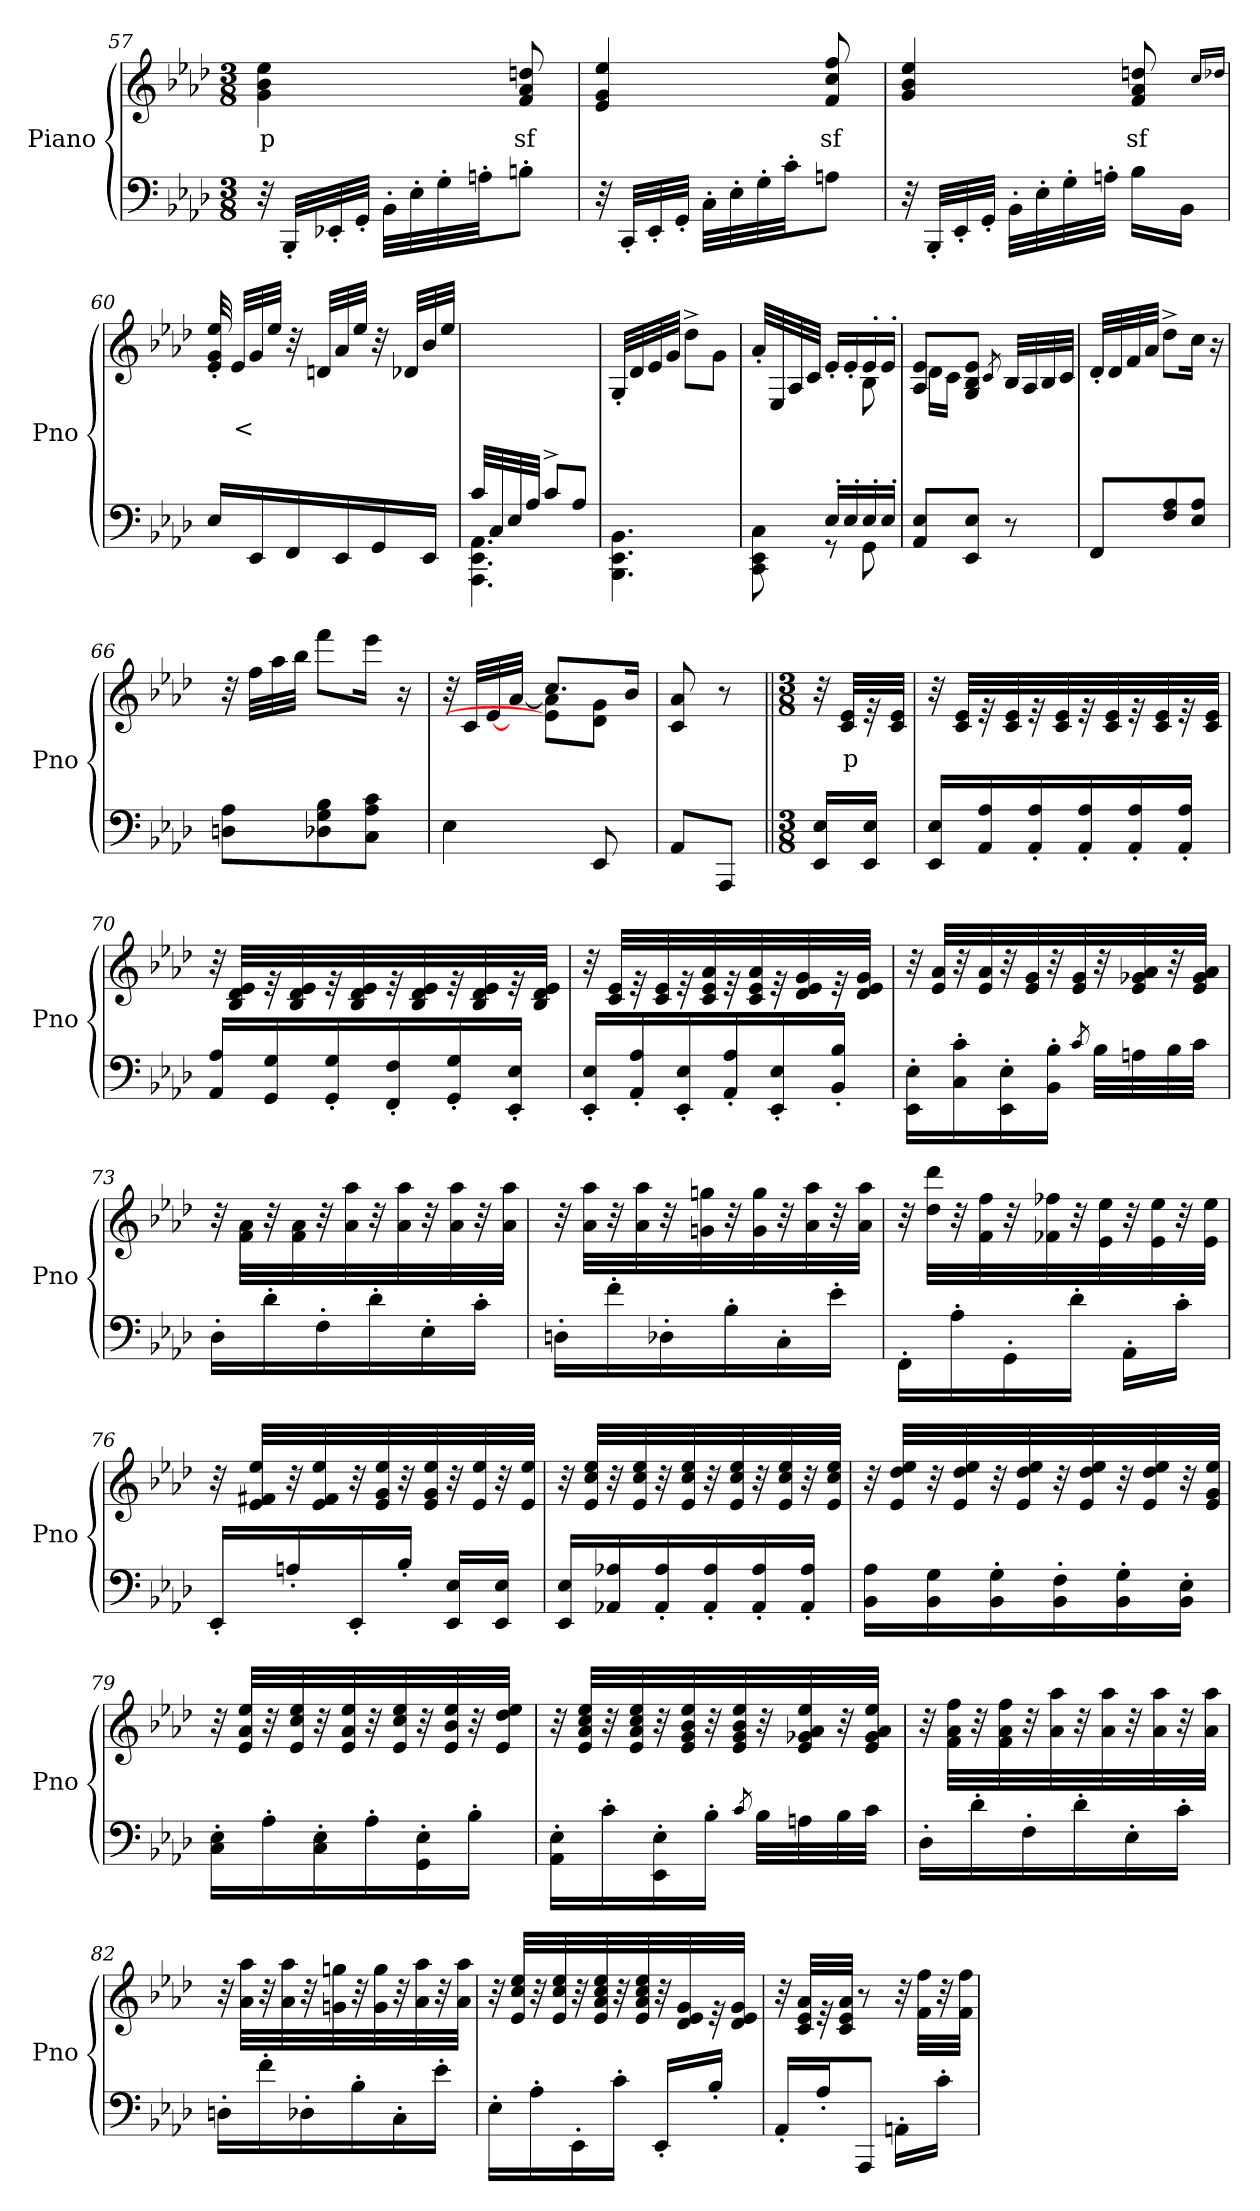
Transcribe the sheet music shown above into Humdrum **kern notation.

**kern	**kern	**text
*part2	*part1	*part1
*staff2	*staff1	*staff1
*I"Piano	*I"Piano	*
*I'Pno	*I'Pno	*
*clefF4	*clefG2	*
*k[b-e-a-d-]	*k[b-e-a-d-]	*
*A-:	*A-:	*
*M3/8	*M3/8	*
=57	=57	=57
32r	4g\ 4b-\ 4ee-\	p
32BBB-'/LLL	.	.
32EE-X'/	.	.
32GG'/JJJ	.	.
32BB-'\LLL	.	.
32E-'\	.	.
32G'\	.	.
32An'\JJ	.	.
8Bn'\J	8f/ 8a-/ 8ddn/	sf
=58	=58	=58
32r	4e-/ 4g/ 4ee-/	.
32CC'/LLL	.	.
32EE-'/	.	.
32GG'/JJJ	.	.
32C'\LLL	.	.
32E-'\	.	.
32G'\	.	.
32c'\JJ	.	.
8An\J	8f/ 8cc/ 8ff/	sf
!!LO:LB:g=z
=59	=59	=59
32r	4g/ 4b-/ 4ee-/	.
32BBB-'/LLL	.	.
32EE-'/	.	.
32GG'/JJJ	.	.
32BB-'\LLL	.	.
32E-'\	.	.
32G'\	.	.
32An'\JJJ	.	.
16B-\LL	8f/ 8a-/ 8ddn/	sf
16BB-\JJ	.	.
.	16qcc/LL	.
.	16qdd-X/JJ	.
=60	=60	=60
16E-/LL	32e-/' 32g/' 32ee-/'	.
.	32e-/LLL	<
16EE-/	32g/	.
.	32ee-/JJJ	.
16FF/	32r	.
.	32dn/LLL	.
16EE-/	32a-/	.
.	32ee-/JJJ	.
16GG/	32r	.
.	32d-X/LLL	.
16EE-/JJ	32b-/	.
.	32ee-/JJJ	.
=61	=61	=61
*^	*	*
32c/LLL	4.AAA-\ 4.EE-\ 4.AA-\	4.ryy	.
32C/	.	.	.
32E-/	.	.	.
32A-/JJJ	.	.	.
8c^/L	.	.	.
8A-/J	.	.	.
*v	*v	*	*
=62	=62	=62
4.BBB-\ 4.EE-\ 4.BB-\	32G'/LLL	.
.	32d-/	.
.	32e-/	.
.	32g/JJJ	.
.	8dd-^\L	.
.	8g\J	.
=63	=63	=63
*^	*^	*
8ryy	8CC\ 8EE-\ 8C\	32a-'/LLL	4ryy	.
.	.	32E-/	.	.
.	.	32A-/	.	.
.	.	32c/JJJ	.	.
16E-'/LL	8r	16e-'/LL	.	.
16E-'/	.	16e-'/	.	.
16E-'/	8GG\	16e-'/	8B-\	.
16E-'/JJ	.	16e-'/JJ	.	.
*v	*v	*	*	*
!!LO:PB:g=z	!!
=64	=64	=64	=64
8AA-/ 8E-/L	8A-/ 8e-/L	16d-\LL	.
.	.	16c\JJ	.
8EE-/ 8E-/J	8G/ 8B-/ 8e-/J	4ryy	.
.	8qc/	.	.
8r	32B-/LLL	.	.
.	32A-/	.	.
.	32B-/	.	.
.	32c/JJJ	.	.
*	*v	*v	*
=65	=65	=65
8FF/L	32d-'/LLL	.
.	32d-/	.
.	32f/	.
.	32a-/JJJ	.
8F/ 8A-/	8dd-^\L	.
8E-/ 8A-/J	16cc\Jk	.
.	16r	.
=66	=66	=66
8Dn\ 8A-\L	32r	.
.	32ff\LLL	.
.	32aa-\	.
.	32bb-\JJJ	.
8D-X\ 8G\ 8B-\	8fff\L	.
8C\ 8A-\ 8c\J	16eee-\Jk	.
.	16r	.
=67	=67	=67
*	*^	*
4E-\	32r	8ryy	.
.	32c/LLL	.	.
.	[32e-/	.	.
.	[32a-/JJJ	.	.
.	8.cc/L	8e-\] 8a-\]L	.
8EE-/	.	8d-\ 8g\J	.
.	16b-/Jk	.	.
*	*v	*v	*
=68	=68	=68
8AA-/L	8c/ 8a-/	.
8AAA-/J	8r	.
=68X2||	=68X2||	=68X2||
*M3/8	*M3/8	*
16EE-/ 16E-/LL	32r	.
.	32c/ 32e-/LLL	p
16EE-/ 16E-/JJ	32r	.
.	32c/ 32e-/JJJ	.
!!LO:LB:g=z
=69	=69	=69
16EE-/ 16E-/LL	32r	.
.	32c/ 32e-/LLL	.
16AA-/ 16A-/	32r	.
.	32c/ 32e-/	.
16AA-/' 16A-/'	32r	.
.	32c/ 32e-/	.
16AA-/' 16A-/'	32r	.
.	32c/ 32e-/	.
16AA-/' 16A-/'	32r	.
.	32c/ 32e-/	.
16AA-/' 16A-/'JJ	32r	.
.	32c/ 32e-/JJJ	.
=70	=70	=70
16AA-/ 16A-/LL	32r	.
.	32B-/ 32d-/ 32e-/LLL	.
16GG/ 16G/	32r	.
.	32B-/ 32d-/ 32e-/	.
16GG/' 16G/'	32r	.
.	32B-/ 32d-/ 32e-/	.
16FF/' 16F/'	32r	.
.	32B-/ 32d-/ 32e-/	.
16GG/' 16G/'	32r	.
.	32B-/ 32d-/ 32e-/	.
16EE-/' 16E-/'JJ	32r	.
.	32B-/ 32d-/ 32e-/JJJ	.
=71	=71	=71
16EE-/' 16E-/'LL	32r	.
.	32c/ 32e-/LLL	.
16AA-/' 16A-/'	32r	.
.	32c/ 32e-/	.
16EE-/' 16E-/'	32r	.
.	32c/ 32e-/ 32a-/	.
16AA-/' 16A-/'	32r	.
.	32c/ 32e-/ 32a-/	.
16EE-/' 16E-/'	32r	.
.	32d-/ 32e-/ 32g/	.
16BB-/' 16B-/'JJ	32r	.
.	32d-/ 32e-/ 32g/JJJ	.
!!LO:LB:g=z
=72	=72	=72
16EE-\' 16E-\'LL	32r	.
.	32e-/ 32a-/LLL	.
16C\' 16c\'	32r	.
.	32e-/ 32a-/	.
16EE-\' 16E-\'	32r	.
.	32e-/ 32g/	.
16BB-\' 16B-\'JJ	32r	.
.	32e-/ 32g/	.
8qc/	.	.
32B-\LLL	32r	.
32An\	32e-/ 32g-X/ 32a-/	.
32B-\	32r	.
32c\JJJ	32e-/ 32g-/ 32a-/JJJ	.
=73	=73	=73
16D-'\LL	32r	.
.	32f\ 32a-\LLL	.
16d-'\	32r	.
.	32f\ 32a-\	.
16F'\	32r	.
.	32a-\ 32aa-\	.
16d-'\	32r	.
.	32a-\ 32aa-\	.
16E-'\	32r	.
.	32a-\ 32aa-\	.
16c'\JJ	32r	.
.	32a-\ 32aa-\JJJ	.
=74	=74	=74
16Dn'\LL	32r	.
.	32a-\ 32aa-\LLL	.
16f'\	32r	.
.	32a-\ 32aa-\	.
16D-X'\	32r	.
.	32gn\ 32ggn\	.
16B-'\	32r	.
.	32g\ 32gg\	.
16C'\	32r	.
.	32a-\ 32aa-\	.
16e-'\JJ	32r	.
.	32a-\ 32aa-\JJJ	.
=75	=75	=75
16FF'\LL	32r	.
.	32dd-\ 32ddd-\LLL	.
16A-'\	32r	.
.	32f\ 32ff\	.
16GG'\	32r	.
.	32f-X\ 32ff-X\	.
16d-'\JJ	32r	.
.	32e-\ 32ee-\	.
16AA-'\LL	32r	.
.	32e-\ 32ee-\	.
16c'\JJ	32r	.
.	32e-\ 32ee-\JJJ	.
!!LO:LB:g=z
=76	=76	=76
16EE-'/LL	32r	.
.	32e-/ 32f#X/ 32ee-/LLL	.
16An'/	32r	.
.	32e-/ 32f#/ 32ee-/	.
16EE-'/	32r	.
.	32e-/ 32g/ 32ee-/	.
16B-'/JJ	32r	.
.	32e-/ 32g/ 32ee-/	.
16EE-/ 16E-/LL	32r	.
.	32e-/ 32ee-/	.
16EE-/ 16E-/JJ	32r	.
.	32e-/ 32ee-/JJJ	.
=77	=77	=77
16EE-/ 16E-/LL	32r	.
.	32e-/ 32cc/ 32ee-/LLL	.
16AA-X/ 16A-X/	32r	.
.	32e-/ 32cc/ 32ee-/	.
16AA-/' 16A-/'	32r	.
.	32e-/ 32cc/ 32ee-/	.
16AA-/' 16A-/'	32r	.
.	32e-/ 32cc/ 32ee-/	.
16AA-/' 16A-/'	32r	.
.	32e-/ 32cc/ 32ee-/	.
16AA-/' 16A-/'JJ	32r	.
.	32e-/ 32cc/ 32ee-/JJJ	.
=78	=78	=78
16BB-\ 16A-\LL	32r	.
.	32e-/ 32dd-/ 32ee-/LLL	.
16BB-\ 16G\	32r	.
.	32e-/ 32dd-/ 32ee-/	.
16BB-\' 16G\'	32r	.
.	32e-/ 32dd-/ 32ee-/	.
16BB-\' 16F\'	32r	.
.	32e-/ 32dd-/ 32ee-/	.
16BB-\' 16G\'	32r	.
.	32e-/ 32dd-/ 32ee-/	.
16BB-\' 16E-\'JJ	32r	.
.	32e-/ 32g/ 32ee-/JJJ	.
!!LO:LB:g=z
=79	=79	=79
16C\' 16E-\'LL	32r	.
.	32e-/ 32a-/ 32ee-/LLL	.
16A-'\	32r	.
.	32e-/ 32cc/ 32ee-/	.
16C\' 16E-\'	32r	.
.	32e-/ 32a-/ 32ee-/	.
16A-'\	32r	.
.	32e-/ 32cc/ 32ee-/	.
16GG\' 16E-\'	32r	.
.	32e-/ 32b-/ 32ee-/	.
16B-'\JJ	32r	.
.	32e-/ 32dd-/ 32ee-/JJJ	.
=80	=80	=80
16AA-\' 16E-\'LL	32r	.
.	32e-/ 32a-/ 32cc/ 32ee-/LLL	.
16c'\	32r	.
.	32e-/ 32a-/ 32cc/ 32ee-/	.
16EE-\' 16E-\'	32r	.
.	32e-/ 32g/ 32b-/ 32ee-/	.
16B-'\JJ	32r	.
.	32e-/ 32g/ 32b-/ 32ee-/	.
8qc/	.	.
32B-\LLL	32r	.
32An\	32e-/ 32g-X/ 32a-/ 32ee-/	.
32B-\	32r	.
32c\JJJ	32e-/ 32g-/ 32a-/ 32ee-/JJJ	.
=81	=81	=81
16D-'\LL	32r	.
.	32f\ 32a-\ 32ff\LLL	.
16d-'\	32r	.
.	32f\ 32a-\ 32ff\	.
16F'\	32r	.
.	32a-\ 32aa-\	.
16d-'\	32r	.
.	32a-\ 32aa-\	.
16E-'\	32r	.
.	32a-\ 32aa-\	.
16c'\JJ	32r	.
.	32a-\ 32aa-\JJJ	.
=82	=82	=82
16Dn'\LL	32r	.
.	32a-\ 32aa-\LLL	.
16f'\	32r	.
.	32a-\ 32aa-\	.
16D-X'\	32r	.
.	32gn\ 32ggn\	.
16B-'\	32r	.
.	32g\ 32gg\	.
16C'\	32r	.
.	32a-\ 32aa-\	.
16e-'\JJ	32r	.
.	32a-\ 32aa-\JJJ	.
!!LO:LB:g=z
=83	=83	=83
16E-'\LL	32r	.
.	32e-/ 32cc/ 32ee-/LLL	.
16A-'\	32r	.
.	32e-/ 32cc/ 32ee-/	.
16EE-'\	32r	.
.	32e-/ 32a-/ 32cc/ 32ee-/	.
16c'\JJ	32r	.
.	32e-/ 32a-/ 32cc/ 32ee-/	.
16EE-'/LL	32r	.
.	32d-/ 32e-/ 32g/	.
16B-'/JJ	32r	.
.	32d-/ 32e-/ 32g/JJJ	.
=84	=84	=84
16AA-'/LL	32r	.
.	32c/ 32e-/ 32a-/LLL	.
16A-'/J	32r	.
.	32c/ 32e-/ 32a-/JJJ	.
8AAA-/J	8r	.
16AAn'\LL	32r	.
.	32f\ 32ff\LLL	.
16c'\JJ	32r	.
.	32f\ 32ff\JJJ	.
=	=	=
*-	*-	*-
